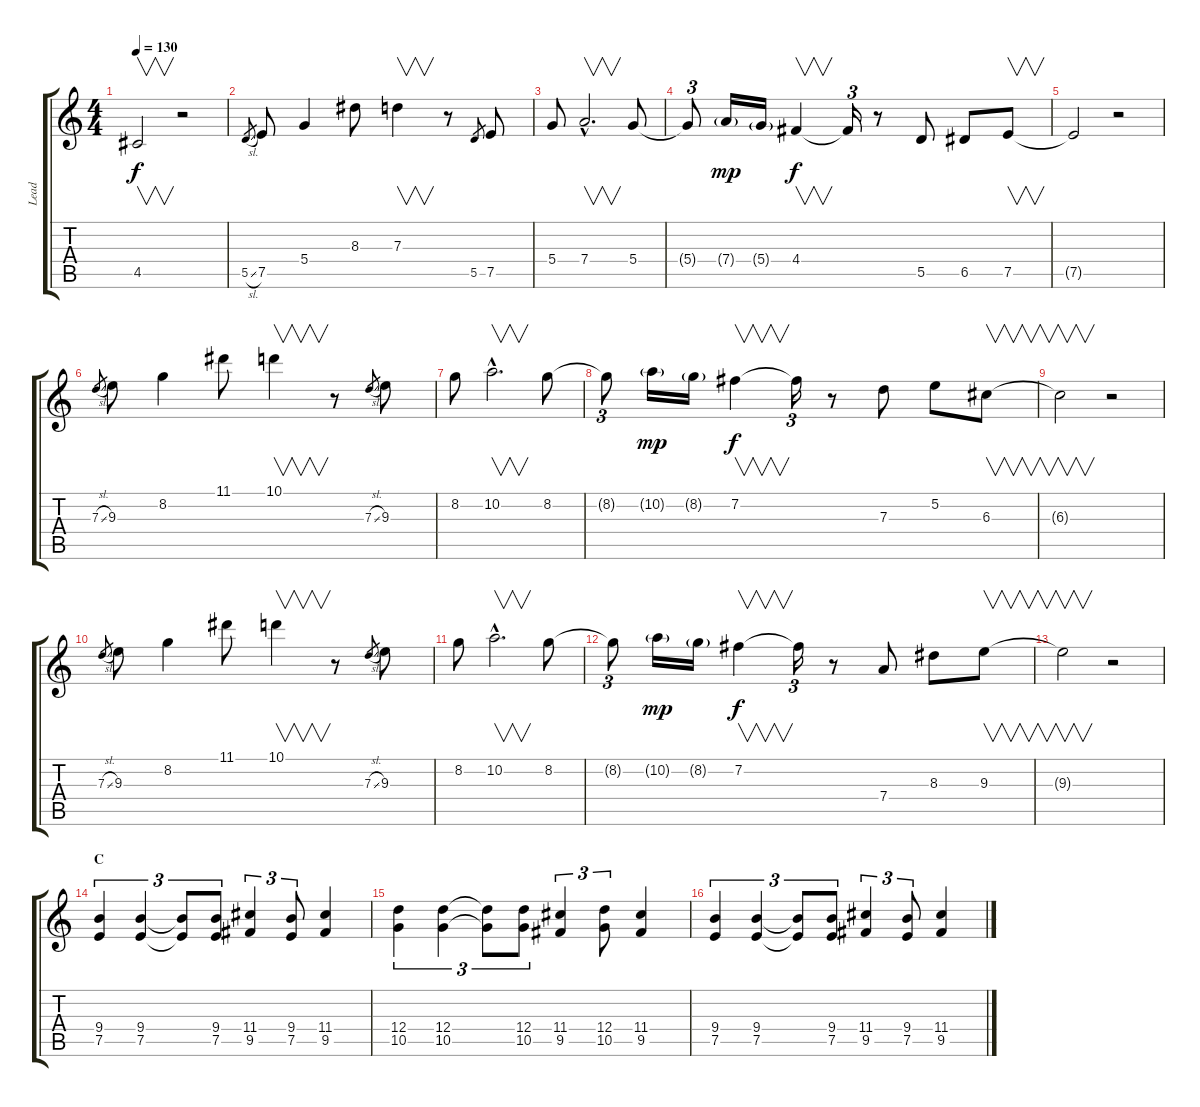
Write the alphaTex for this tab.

\track ("Lead" "Lead") {instrument overdrivenguitar}
\staff {score tabs}
\tuning (E4 B3 G3 D3 A2 E2) {hide}
\ts (4 4)
\tempo 130
\clef g2
\ks c
4.5{t}.2{v dy f} r.2 |
5.5{sl}.8{gr} 7.5.8 5.4.4 8.3.8 7.3.4{v} r.8 5.5.8{gr} 7.5.8 |
5.4.8 7.4{hac}.2{v d} 5.4.8 |
5.4{t}.8{tu (3 2)} 7.4{g}.16{dy mp} 5.4{g}.16 4.4.4{v dy f} 4.4{t}.16{tu (3 2)} r.8 5.5.8 6.5.8 7.5.8{v} |
7.5{t}.2 r.2 |
7.3{sl}.8{gr} 9.3.8 8.2.4 11.1.8 10.1.4{v} r.8 7.3{sl}.8{gr} 9.3.8 |
8.2.8 10.2{hac}.2{v d} 8.2.8 |
8.2{t}.8{tu (3 2)} 10.2{g}.16{dy mp} 8.2{g}.16 7.2.4{v dy f} 7.2{t}.16{tu (3 2)} r.8 7.3.8 5.2.8 6.3.8{v} |
6.3{t}.2{v} r.2 |
7.3{sl}.8{gr} 9.3.8 8.2.4 11.1.8 10.1.4{v} r.8 7.3{sl}.8{gr} 9.3.8 |
8.2.8 10.2{hac}.2{v d} 8.2.8 |
8.2{t}.8{tu (3 2)} 10.2{g}.16{dy mp} 8.2{g}.16 7.2.4{v dy f} 7.2{t}.16{tu (3 2)} r.8 7.4.8 8.3.8 9.3.8{v} |
9.3{t}.2{v} r.2 |
\section ("" "C")
(9.4 7.5).4{tu (3 2)} (9.4 7.5).4{tu (3 2)} (9.4{t} 7.5{t}).8{tu (3 2)} (9.4 7.5).8{tu (3 2)} (11.4 9.5).4{tu (3 2)} (9.4 7.5).8{tu (3 2)} (11.4 9.5).4 |
(12.4 10.5).4{tu (3 2)} (12.4 10.5).4{tu (3 2)} (12.4{t} 10.5{t}).8{tu (3 2)} (12.4 10.5).8{tu (3 2)} (11.4 9.5).4{tu (3 2)} (12.4 10.5).8{tu (3 2)} (11.4 9.5).4 |
(9.4 7.5).4{tu (3 2)} (9.4 7.5).4{tu (3 2)} (9.4{t} 7.5{t}).8{tu (3 2)} (9.4 7.5).8{tu (3 2)} (11.4 9.5).4{tu (3 2)} (9.4 7.5).8{tu (3 2)} (11.4 9.5).4
